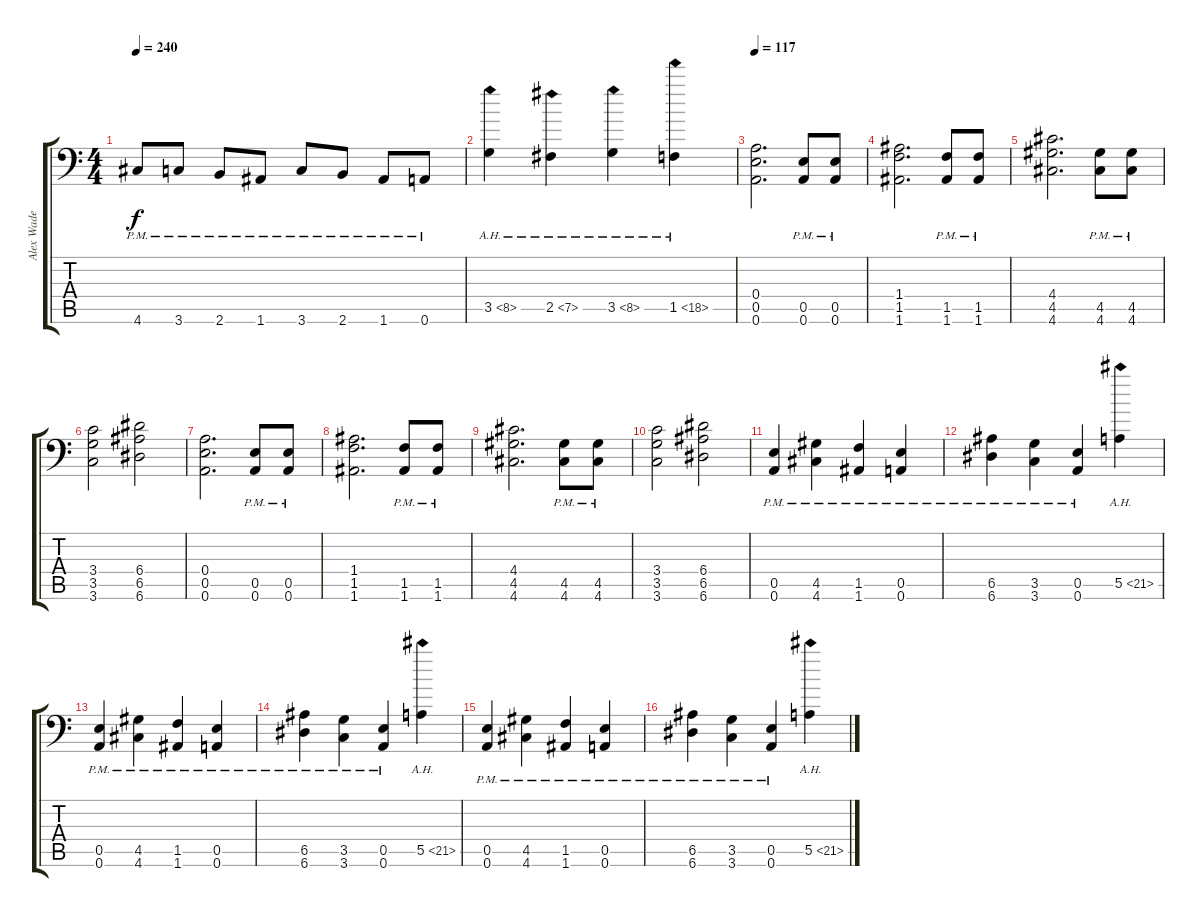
\track ("Alex Wade" "Alex Wade") {instrument overdrivenguitar}
\staff {score tabs}
\tuning (B3 Gb3 D3 A2 E2 A1) {hide}
\ts (4 4)
\tempo 240
\clef f4
\ks c
4.6{pm}.8{dy f} 3.6{pm}.8 2.6{pm}.8 1.6{pm}.8 3.6{pm}.8 2.6{pm}.8 1.6{pm}.8 0.6{pm}.8 |
3.5{ah 5}.4 2.5{ah 5}.4 3.5{ah 5}.4 1.5{ah 17}.4 |
\tempo 117
(0.4 0.5 0.6).2{d} (0.5{pm} 0.6{pm}).8 (0.5{pm} 0.6{pm}).8 |
(1.4 1.5 1.6).2{d} (1.5{pm} 1.6{pm}).8 (1.5{pm} 1.6{pm}).8 |
(4.4 4.5 4.6).2{d} (4.5{pm} 4.6{pm}).8 (4.5{pm} 4.6{pm}).8 |
(3.4 3.5 3.6).2 (6.4 6.5 6.6).2 |
(0.4 0.5 0.6).2{d} (0.5{pm} 0.6{pm}).8 (0.5{pm} 0.6{pm}).8 |
(1.4 1.5 1.6).2{d} (1.5{pm} 1.6{pm}).8 (1.5{pm} 1.6{pm}).8 |
(4.4 4.5 4.6).2{d} (4.5{pm} 4.6{pm}).8 (4.5{pm} 4.6{pm}).8 |
(3.4 3.5 3.6).2 (6.4 6.5 6.6).2 |
(0.5{pm} 0.6{pm}).4 (4.5{pm} 4.6{pm}).4 (1.5{pm} 1.6{pm}).4 (0.5{pm} 0.6{pm}).4 |
(6.5{pm} 6.6{pm}).4 (3.5{pm} 3.6{pm}).4 (0.5{pm} 0.6{pm}).4 5.5{ah 16}.4 |
(0.5{pm} 0.6{pm}).4 (4.5{pm} 4.6{pm}).4 (1.5{pm} 1.6{pm}).4 (0.5{pm} 0.6{pm}).4 |
(6.5{pm} 6.6{pm}).4 (3.5{pm} 3.6{pm}).4 (0.5{pm} 0.6{pm}).4 5.5{ah 16}.4 |
(0.5{pm} 0.6{pm}).4 (4.5{pm} 4.6{pm}).4 (1.5{pm} 1.6{pm}).4 (0.5{pm} 0.6{pm}).4 |
(6.5{pm} 6.6{pm}).4 (3.5{pm} 3.6{pm}).4 (0.5{pm} 0.6{pm}).4 5.5{ah 16}.4
